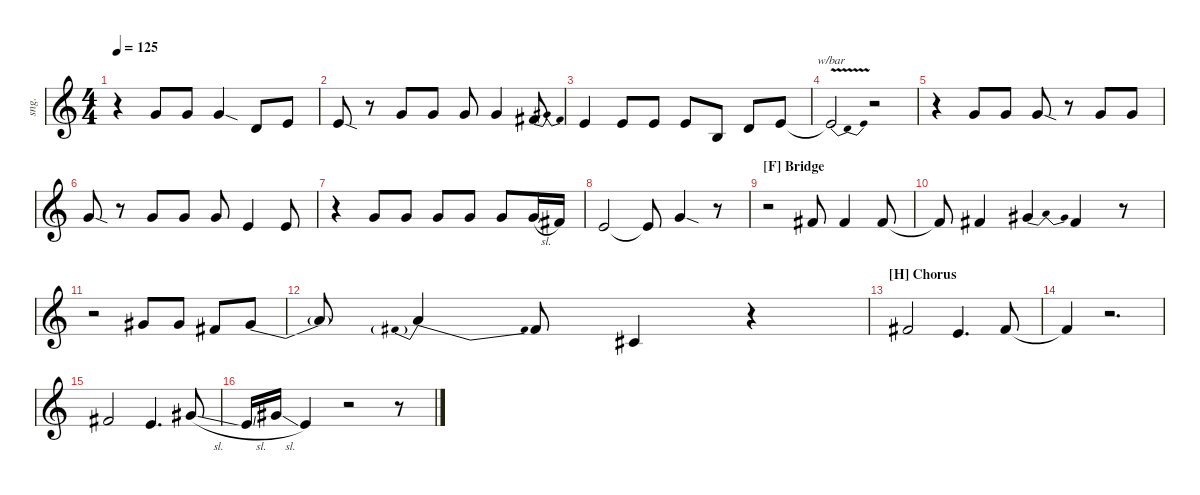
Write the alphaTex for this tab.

\defaultSystemsLayout 4
\hideDynamics
\bracketExtendMode nobrackets
\otherSystemsTrackNameOrientation horizontal
\track ("Vocals" "sng.") {defaultSystemsLayout 4 multiBarRest instrument voiceoohs}
\staff {score}
\tuning (E4 B3 G3 D3 A2 E2)
\ts (4 4)
\tempo 125
\clef g2
\ks c
r.4{dy mf} 8.2.8 8.2.8 8.2{sod}.4 7.3.8 9.3.8 |
9.3{sod}.8 r.8 8.2.8 8.2.8 8.2.8 8.2.4 7.2{be (bendrelease 0 0 10.2 4 20.4 4 30 0) acc #}.8 |
9.3.4 9.3.8 9.3.8 9.3.8 9.4.8 7.3.8 9.3.8 |
9.3{v t}.2{tbe (dip default 0.6 0 8.4 -4 9 -4 18.599999999999998 0)} r.2 |
r.4 8.2.8 8.2.8 8.2{sod}.8 r.8 8.2.8 8.2.8 |
8.2{sod}.8 r.8 8.2.8 8.2.8 8.2.8 5.2.4 5.2.8 |
r.4 8.2.8 8.2.8 8.2.8 8.2.8 8.2.8 8.2{sl}.16 7.2{acc #}.16 |
9.3.2 9.3{t}.8 8.2{sod}.4 r.8 |
\section ("F" "Bridge")
r.2 7.2{acc #}.8 7.2{acc #}.4 7.2{acc #}.8 |
7.2{t acc #}.8 7.2{acc #}.4 9.2{be (bendrelease 21 0 30 2 39.6 2 44.4 0) acc #}.4 7.2{acc #}.4 r.8 |
r.2 9.2{acc #}.8 9.2{acc #}.8 7.2{acc #}.8 9.2{be (bend 0 0 31.2 2) acc #}.8 |
9.2{t}.8 7.2{be (prebendrelease 0 6 28.2 0)}.4 7.2{acc #}.8 6.3{acc #}.4 r.4 |
\section ("H" "Chorus")
7.2{acc #}.2 9.3.4{d} 7.2{acc #}.8 |
7.2{t acc #}.4 r.2{d} |
7.2{acc #}.2 9.3.4{d} 9.2{sl acc #}.8 |
5.2{sl}.16 9.2{sl acc #}.16 5.2.4 r.2 r.8
